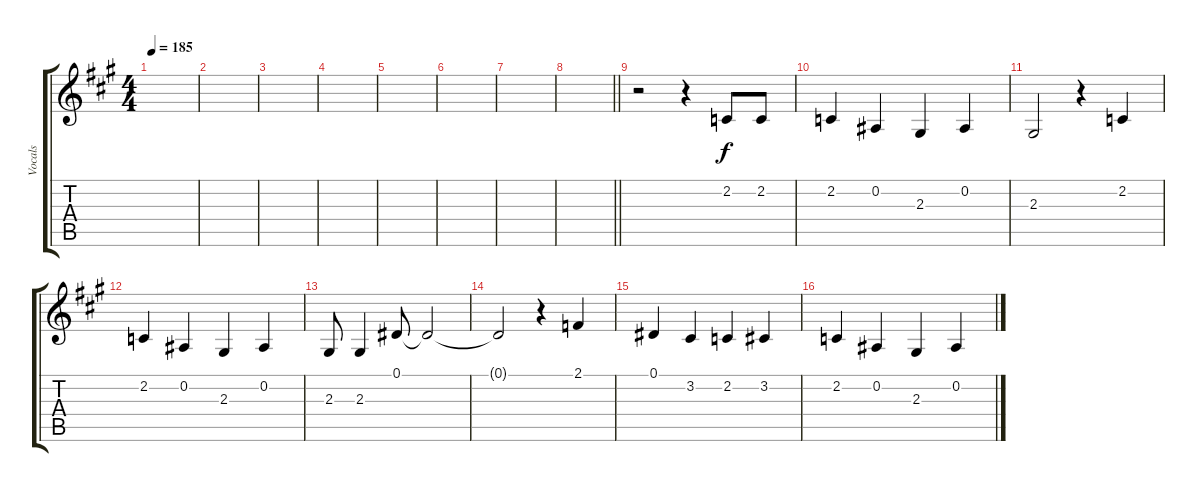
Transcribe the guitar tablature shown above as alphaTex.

\track ("Vocals" "Vocals") {instrument voiceoohs}
\staff {score tabs}
\tuning (Eb4 Bb3 Gb3 Db3 Ab2 Db2) {hide}
\ts (4 4)
\tempo 185
\clef g2
\ks f#minor
|
|
|
|
|
|
|
\barLineRight lightlight
|
r.2 r.4 2.2.8 2.2.8 |
2.2.4 0.2.4 2.3.4 0.2.4 |
2.3.2 r.4 2.2.4 |
2.2.4 0.2.4 2.3.4 0.2.4 |
2.3.8 2.3.4 0.1.8 0.1{t}.2 |
0.1{t}.2 r.4 2.1.4 |
0.1.4 3.2.4 2.2.4 3.2.4 |
2.2.4 0.2.4 2.3.4 0.2.4
